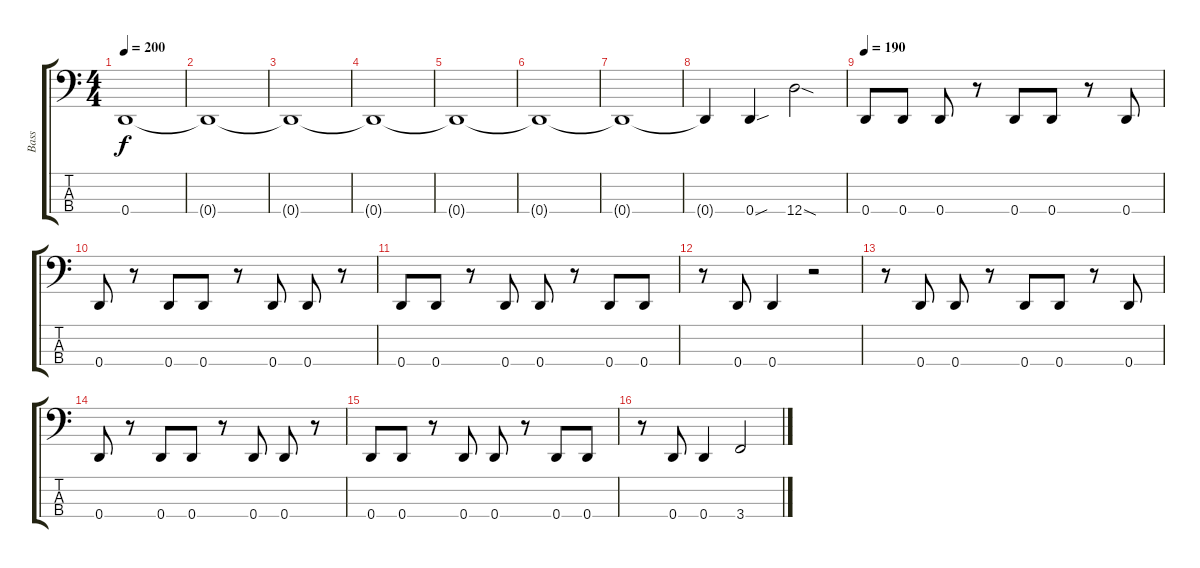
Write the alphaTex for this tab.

\track ("Bass" "Bass") {instrument electricbasspick}
\staff {score tabs}
\tuning (F2 C2 G1 D1) {hide}
\ts (4 4)
\tempo 200
\clef f4
\ks c
0.4.1{dy f} |
0.4{t}.1 |
0.4{t}.1 |
0.4{t}.1 |
0.4{t}.1 |
0.4{t}.1 |
0.4{t}.1 |
0.4{t}.4 0.4{sou}.4 12.4{sod}.2 |
\tempo 190
0.4.8 0.4.8 0.4.8 r.8 0.4.8 0.4.8 r.8 0.4.8 |
0.4.8 r.8 0.4.8 0.4.8 r.8 0.4.8 0.4.8 r.8 |
0.4.8 0.4.8 r.8 0.4.8 0.4.8 r.8 0.4.8 0.4.8 |
r.8 0.4.8 0.4.4 r.2 |
r.8 0.4.8 0.4.8 r.8 0.4.8 0.4.8 r.8 0.4.8 |
0.4.8 r.8 0.4.8 0.4.8 r.8 0.4.8 0.4.8 r.8 |
0.4.8 0.4.8 r.8 0.4.8 0.4.8 r.8 0.4.8 0.4.8 |
r.8 0.4.8 0.4.4 3.4.2
